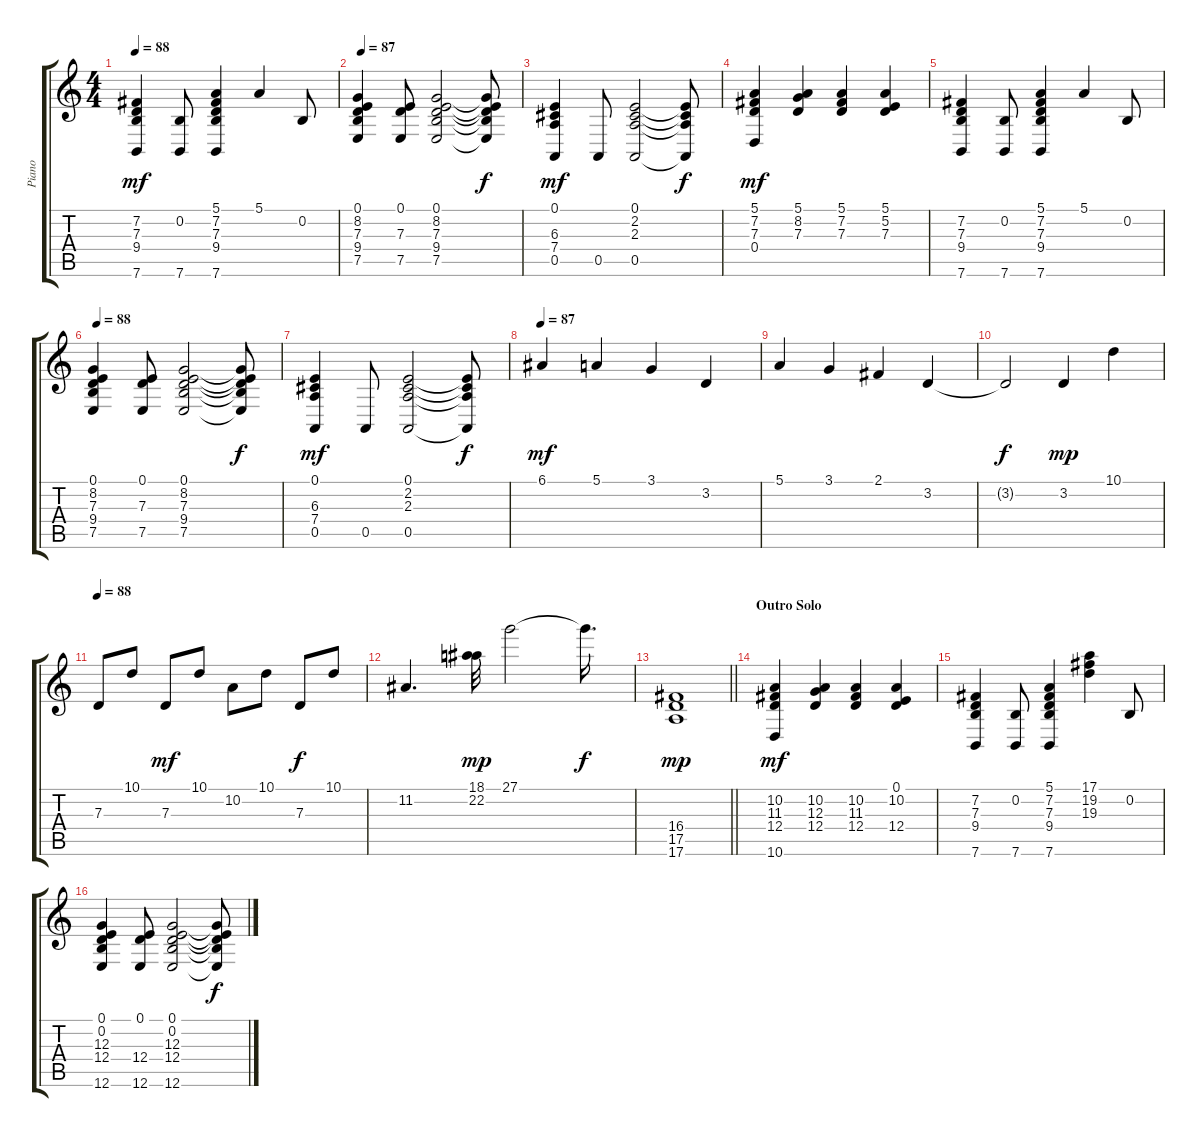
\track ("Piano" "Piano") {instrument acousticgrandpiano}
\staff {score tabs}
\tuning (E4 B3 G3 D3 A2 E2) {hide}
\ts (4 4)
\tempo 88
\clef g2
\ks c
(7.2 7.3 9.4 7.6).4{dy mf} (0.2 7.6).8 (5.1 7.2 7.3 9.4 7.6).4 5.1.4 0.2.8 |
\tempo 87
(0.1 8.2 7.3 9.4 7.5).4 (0.1 7.3 7.5).8 (0.1 8.2 7.3 9.4 7.5).2 (0.1{t} 8.2{t} 7.3{t} 9.4{t} 7.5{t}).8{dy f} |
(0.1 6.3 7.4 0.5).4{dy mf} 0.5.8 (0.1 2.2 2.3 0.5).2 (0.1{t} 2.2{t} 2.3{t} 0.5{t}).8{dy f} |
(5.1 7.2 7.3 0.4).4{dy mf} (5.1 8.2 7.3).4 (5.1 7.2 7.3).4 (5.1 5.2 7.3).4 |
(7.2 7.3 9.4 7.6).4 (0.2 7.6).8 (5.1 7.2 7.3 9.4 7.6).4 5.1.4 0.2.8 |
\tempo 88
(0.1 8.2 7.3 9.4 7.5).4 (0.1 7.3 7.5).8 (0.1 8.2 7.3 9.4 7.5).2 (0.1{t} 8.2{t} 7.3{t} 9.4{t} 7.5{t}).8{dy f} |
(0.1 6.3 7.4 0.5).4{dy mf} 0.5.8 (0.1 2.2 2.3 0.5).2 (0.1{t} 2.2{t} 2.3{t} 0.5{t}).8{dy f} |
\tempo 87
6.1.4{dy mf} 5.1.4 3.1.4 3.2.4 |
5.1.4 3.1.4 2.1.4 3.2.4 |
3.2{t}.2{dy f} 3.2.4{dy mp} 10.1.4 |
\tempo 88
7.3.8 10.1.8 7.3.8{dy mf} 10.1.8 10.2.8 10.1.8 7.3.8{dy f} 10.1.8 |
11.2.4{d} (18.1 22.2).32{dy mp} 27.1.2 27.1{t}.16{d dy f} |
\barLineRight lightlight
(16.4 17.5 17.6).1{dy mp} |
\section ("" "Outro Solo")
(10.2 11.3 12.4 10.6).4{dy mf} (10.2 12.3 12.4).4 (10.2 11.3 12.4).4 (0.1 10.2 12.4).4 |
(7.2 7.3 9.4 7.6).4 (0.2 7.6).8 (5.1 7.2 7.3 9.4 7.6).4 (17.1 19.2 19.3).4 0.2.8 |
(0.1 0.2 12.3 12.4 12.6).4 (0.1 12.4 12.6).8 (0.1 0.2 12.3 12.4 12.6).2 (0.1{t} 0.2{t} 12.3{t} 12.4{t} 12.6{t}).8{dy f}
